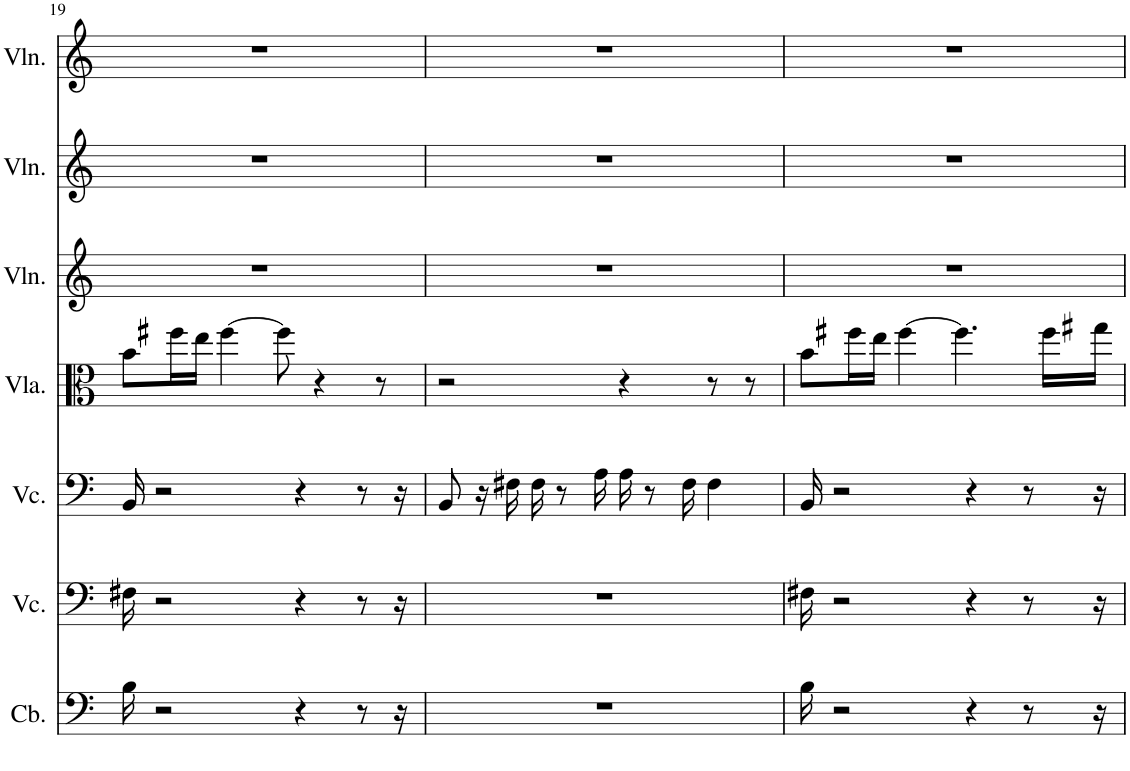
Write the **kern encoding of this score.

**kern	**kern	**kern	**kern	**kern	**kern	**kern
*part7	*part6	*part5	*part4	*part3	*part2	*part1
*staff7	*staff6	*staff5	*staff4	*staff3	*staff2	*staff1
*I"Contrabbasso	*I"Violoncello	*I"Violoncello	*I"Viola	*I"Violino	*I"Violino	*I"Violino
*I'Cb.	*I'Vc.	*I'Vc.	*I'Vla.	*I'Vln.	*I'Vln.	*I'Vln.
!!LO:PB:g=z
*clefF4	*clefF4	*clefF4	*clefC3	*clefG2	*clefG2	*clefG2
*Trd7c12	*	*	*	*	*	*
*k[]	*k[]	*k[]	*k[]	*k[]	*k[]	*k[]
*M4/4	*M4/4	*M4/4	*M4/4	*M4/4	*M4/4	*M4/4
=19	=19	=19	=19	=19	=19	=19
16B\	16F#X\	16BB/	8b\L	1r	1r	1r
2r	2r	2r	.	.	.	.
.	.	.	16ff#X\L	.	.	.
.	.	.	16ee\JJ	.	.	.
.	.	.	[4ff#\	.	.	.
.	.	.	8ff#\]	.	.	.
4r	4r	4r	.	.	.	.
.	.	.	4r	.	.	.
8r	8r	8r	.	.	.	.
.	.	.	8r	.	.	.
16r	16r	16r	.	.	.	.
=20	=20	=20	=20	=20	=20	=20
1r	1r	8BB/	2r	1r	1r	1r
.	.	16r	.	.	.	.
.	.	16F#X\	.	.	.	.
.	.	16F#\	.	.	.	.
.	.	8r	.	.	.	.
.	.	16A\	.	.	.	.
.	.	16A\	4r	.	.	.
.	.	8r	.	.	.	.
.	.	16F#\	.	.	.	.
.	.	4F#\	8r	.	.	.
.	.	.	8r	.	.	.
=21	=21	=21	=21	=21	=21	=21
16B\	16F#X\	16BB/	8b\L	1r	1r	1r
2r	2r	2r	.	.	.	.
.	.	.	16ff#X\L	.	.	.
.	.	.	16ee\JJ	.	.	.
.	.	.	[4ff#\	.	.	.
.	.	.	4.ff#\]	.	.	.
4r	4r	4r	.	.	.	.
8r	8r	8r	.	.	.	.
.	.	.	16ff#\LL	.	.	.
16r	16r	16r	16gg#X\JJ	.	.	.
=	=	=	=	=	=	=
*-	*-	*-	*-	*-	*-	*-
